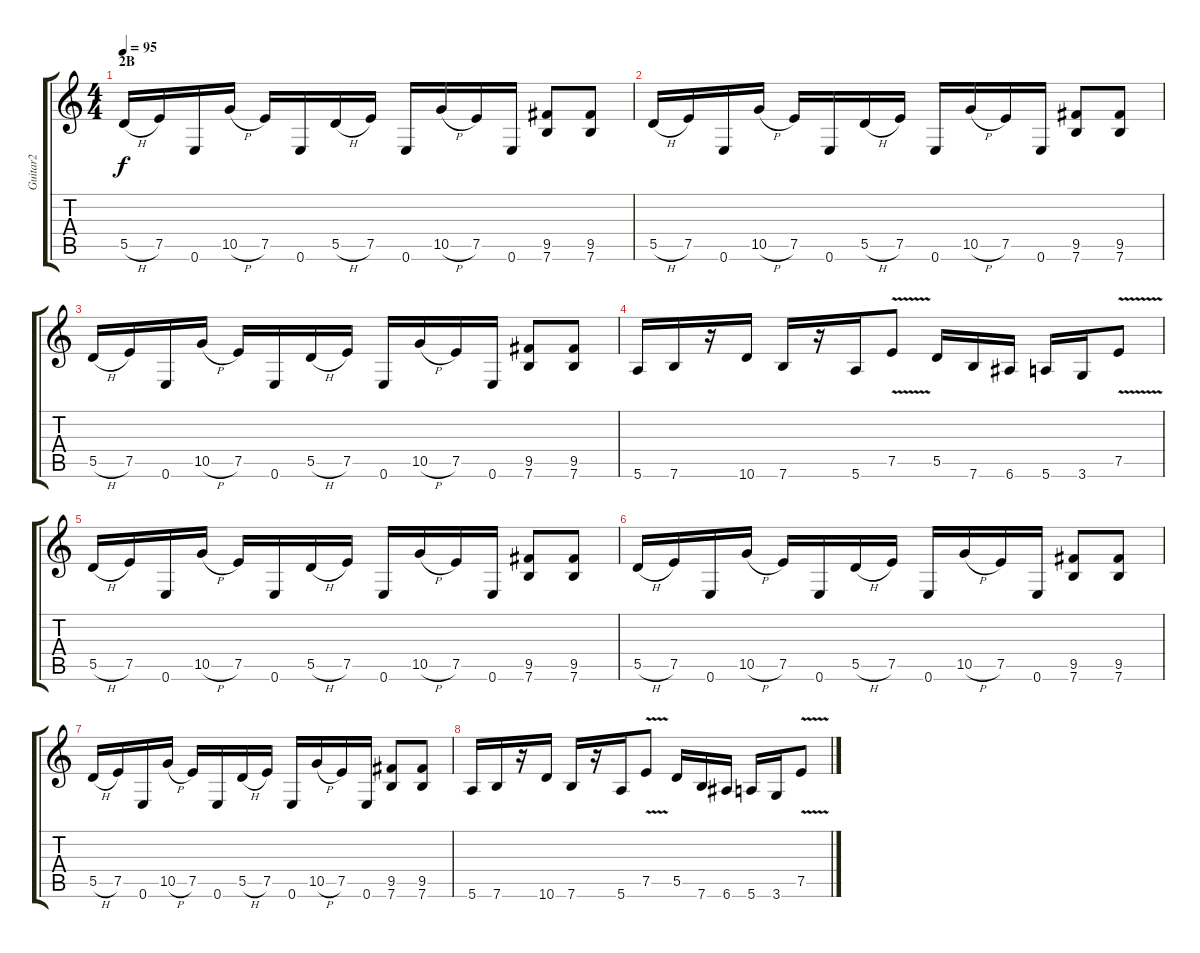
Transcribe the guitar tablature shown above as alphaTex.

\track ("Guitar2" "Guitar2") {instrument overdrivenguitar}
\staff {score tabs}
\tuning (E4 B3 G3 D3 A2 E2) {hide}
\ts (4 4)
\section ("" "2B")
\tempo 95
\clef g2
\ks c
5.5{h}.16{dy f} 7.5.16 0.6.16 10.5{h}.16 7.5.16 0.6.16 5.5{h}.16 7.5.16 0.6.16 10.5{h}.16 7.5.16 0.6.16 (9.5 7.6).8 (9.5 7.6).8 |
5.5{h}.16 7.5.16 0.6.16 10.5{h}.16 7.5.16 0.6.16 5.5{h}.16 7.5.16 0.6.16 10.5{h}.16 7.5.16 0.6.16 (9.5 7.6).8 (9.5 7.6).8 |
5.5{h}.16 7.5.16 0.6.16 10.5{h}.16 7.5.16 0.6.16 5.5{h}.16 7.5.16 0.6.16 10.5{h}.16 7.5.16 0.6.16 (9.5 7.6).8 (9.5 7.6).8 |
5.6.16 7.6.16 r.16 10.6.16 7.6.16 r.16 5.6.16 7.5{v}.8 5.5.16 7.6.16 6.6.16 5.6.16 3.6.16 7.5{v}.8 |
5.5{h}.16 7.5.16 0.6.16 10.5{h}.16 7.5.16 0.6.16 5.5{h}.16 7.5.16 0.6.16 10.5{h}.16 7.5.16 0.6.16 (9.5 7.6).8 (9.5 7.6).8 |
5.5{h}.16 7.5.16 0.6.16 10.5{h}.16 7.5.16 0.6.16 5.5{h}.16 7.5.16 0.6.16 10.5{h}.16 7.5.16 0.6.16 (9.5 7.6).8 (9.5 7.6).8 |
5.5{h}.16 7.5.16 0.6.16 10.5{h}.16 7.5.16 0.6.16 5.5{h}.16 7.5.16 0.6.16 10.5{h}.16 7.5.16 0.6.16 (9.5 7.6).8 (9.5 7.6).8 |
5.6.16 7.6.16 r.16 10.6.16 7.6.16 r.16 5.6.16 7.5{v}.8 5.5.16 7.6.16 6.6.16 5.6.16 3.6.16 7.5{v}.8
